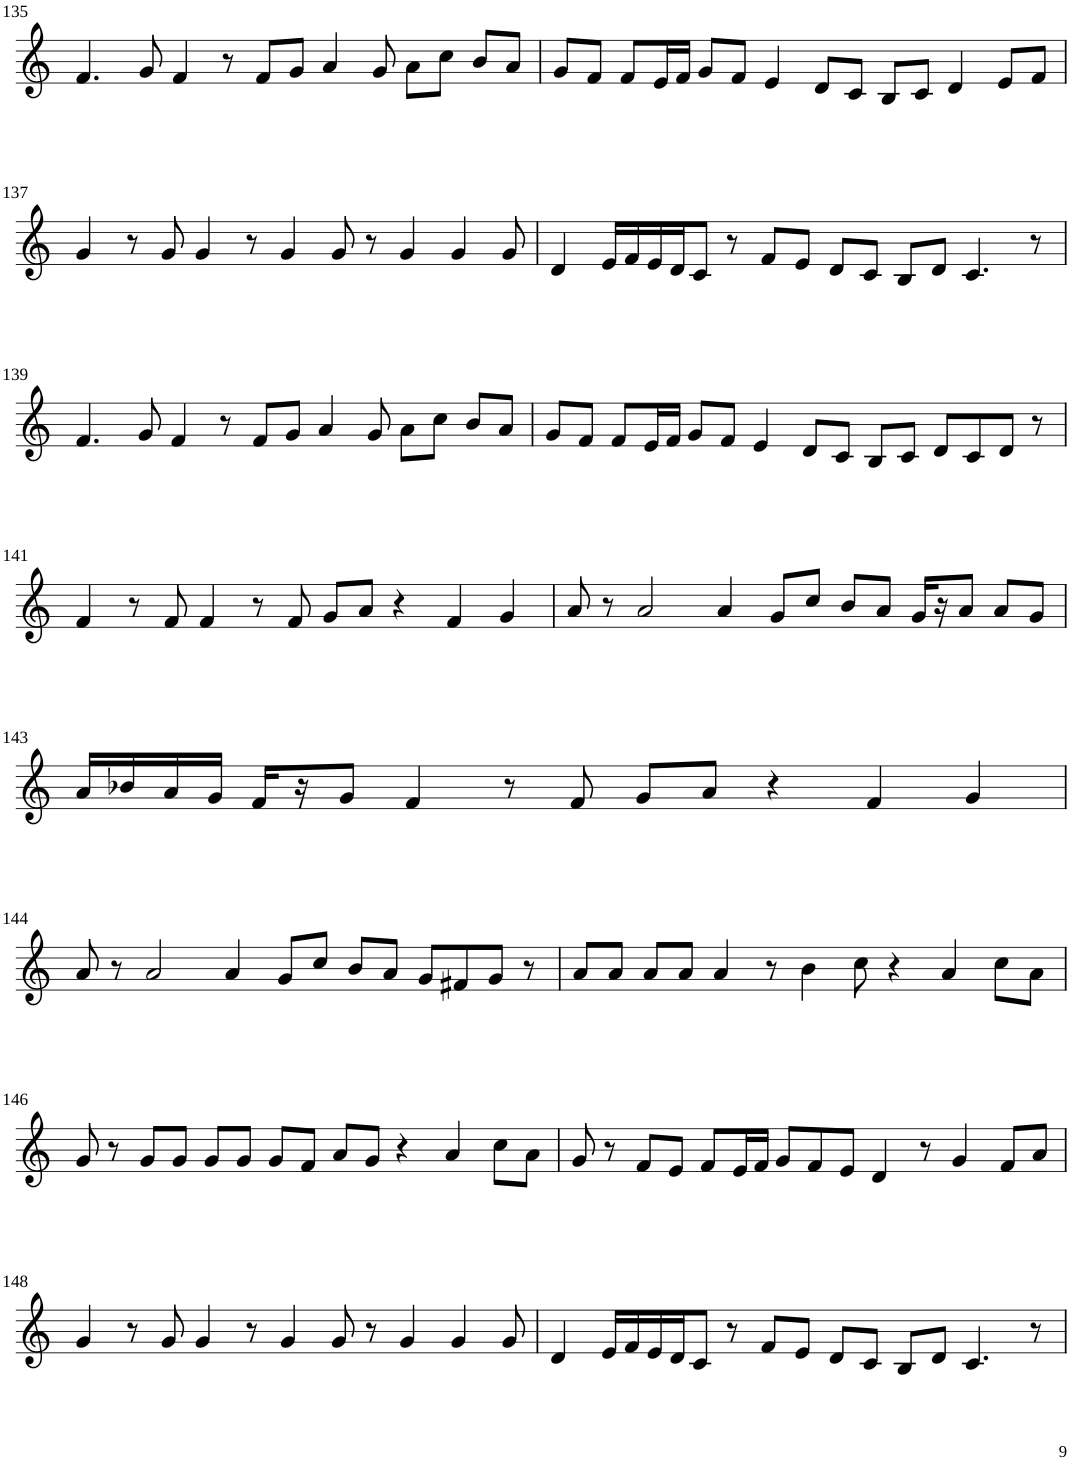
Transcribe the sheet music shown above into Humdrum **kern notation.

**kern
*part1
*staff1
*I"Violin
!!LO:PB:g=z
*clefG2
*k[]
*M8/4
=135
4.f/
8g/
4f/
8r
8f/L
8g/J
4a/
8g/
8a\L
8cc\J
8b/L
8a/J
=136
8g/L
8f/J
8f/L
16e/L
16f/JJ
8g/L
8f/J
4e/
8d/L
8c/J
8B/L
8c/J
4d/
8e/L
8f/J
!!LO:LB:g=z
=137
4g/
8r
8g/
4g/
8r
4g/
8g/
8r
4g/
4g/
8g/
=138
4d/
16e/LL
16f/
16e/
16d/J
8c/J
8r
8f/L
8e/J
8d/L
8c/J
8B/L
8d/J
4.c/
8r
!!LO:LB:g=z
=139
4.f/
8g/
4f/
8r
8f/L
8g/J
4a/
8g/
8a\L
8cc\J
8b/L
8a/J
=140
8g/L
8f/J
8f/L
16e/L
16f/JJ
8g/L
8f/J
4e/
8d/L
8c/J
8B/L
8c/J
8d/L
8c/
8d/J
8r
!!LO:LB:g=z
=141
4f/
8r
8f/
4f/
8r
8f/
8g/L
8a/J
4r
4f/
4g/
=142
8a/
8r
2a/
4a/
8g/L
8cc/J
8b/L
8a/J
16g/LL
16r
8a/J
8a/L
8g/J
!!LO:LB:g=z
=143
16a/LL
16b-X/
16a/
16g/JJ
16f/LL
16r
8g/J
4f/
8r
8f/
8g/L
8a/J
4r
4f/
4g/
!!LO:LB:g=z
=144
8a/
8r
2a/
4a/
8g/L
8cc/J
8b/L
8a/J
8g/L
8f#X/
8g/J
8r
=145
8a/L
8a/J
8a/L
8a/J
4a/
8r
4b\
8cc\
4r
4a/
8cc\L
8a\J
!!LO:LB:g=z
=146
8g/
8r
8g/L
8g/J
8g/L
8g/J
8g/L
8f/J
8a/L
8g/J
4r
4a/
8cc\L
8a\J
=147
8g/
8r
8f/L
8e/J
8f/L
16e/L
16f/JJ
8g/L
8f/
8e/J
4d/
8r
4g/
8f/L
8a/J
!!LO:LB:g=z
=148
4g/
8r
8g/
4g/
8r
4g/
8g/
8r
4g/
4g/
8g/
=149
4d/
16e/LL
16f/
16e/
16d/J
8c/J
8r
8f/L
8e/J
8d/L
8c/J
8B/L
8d/J
4.c/
8r
=
*-
